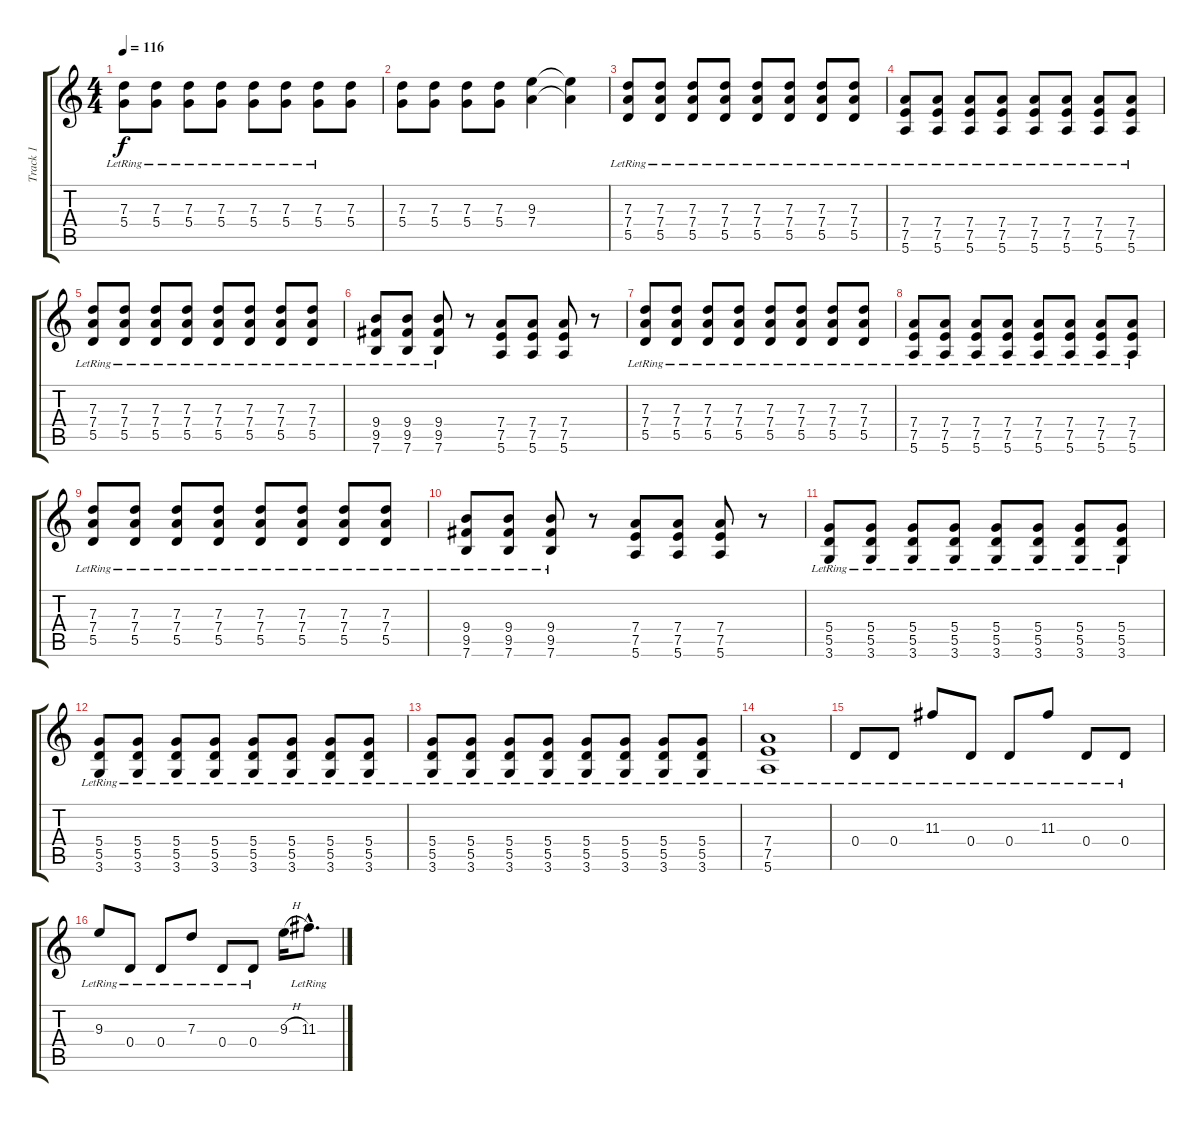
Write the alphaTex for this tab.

\track ("Track 1" "Track 1") {instrument electricguitarclean}
\staff {score tabs}
\tuning (E4 B3 G3 D3 A2 E2) {hide}
\ts (4 4)
\tempo 116
\clef g2
\ks c
(7.3{lr} 5.4{lr}).8{dy f} (7.3{lr} 5.4{lr}).8 (7.3{lr} 5.4{lr}).8 (7.3{lr} 5.4{lr}).8 (7.3{lr} 5.4{lr}).8 (7.3{lr} 5.4{lr}).8 (7.3{lr} 5.4{lr}).8 (7.3 5.4).8 |
(7.3 5.4).8 (7.3 5.4).8 (7.3 5.4).8 (7.3 5.4).8 (9.3 7.4).4 (9.3{t} 7.4{t}).4 |
(7.3{lr} 7.4{lr} 5.5{lr}).8{instrument distortionguitar} (7.3{lr} 7.4{lr} 5.5{lr}).8 (7.3{lr} 7.4{lr} 5.5{lr}).8 (7.3{lr} 7.4{lr} 5.5{lr}).8 (7.3{lr} 7.4{lr} 5.5{lr}).8 (7.3{lr} 7.4{lr} 5.5{lr}).8 (7.3{lr} 7.4{lr} 5.5{lr}).8 (7.3{lr} 7.4{lr} 5.5{lr}).8 |
(7.4{lr} 7.5{lr} 5.6{lr}).8 (7.4{lr} 7.5{lr} 5.6{lr}).8 (7.4{lr} 7.5{lr} 5.6{lr}).8 (7.4{lr} 7.5{lr} 5.6{lr}).8 (7.4{lr} 7.5{lr} 5.6{lr}).8 (7.4{lr} 7.5{lr} 5.6{lr}).8 (7.4{lr} 7.5{lr} 5.6{lr}).8 (7.4{lr} 7.5{lr} 5.6{lr}).8 |
(7.3{lr} 7.4{lr} 5.5{lr}).8 (7.3{lr} 7.4{lr} 5.5{lr}).8 (7.3{lr} 7.4{lr} 5.5{lr}).8 (7.3{lr} 7.4{lr} 5.5{lr}).8 (7.3{lr} 7.4{lr} 5.5{lr}).8 (7.3{lr} 7.4{lr} 5.5{lr}).8 (7.3{lr} 7.4{lr} 5.5{lr}).8 (7.3{lr} 7.4{lr} 5.5{lr}).8 |
(9.4{lr} 9.5{lr} 7.6{lr}).8 (9.4{lr} 9.5{lr} 7.6{lr}).8 (9.4{lr} 9.5{lr} 7.6{lr}).8 r.8 (7.4 7.5 5.6).8 (7.4 7.5 5.6).8 (7.4 7.5 5.6).8 r.8 |
(7.3{lr} 7.4{lr} 5.5{lr}).8 (7.3{lr} 7.4{lr} 5.5{lr}).8 (7.3{lr} 7.4{lr} 5.5{lr}).8 (7.3{lr} 7.4{lr} 5.5{lr}).8 (7.3{lr} 7.4{lr} 5.5{lr}).8 (7.3{lr} 7.4{lr} 5.5{lr}).8 (7.3{lr} 7.4{lr} 5.5{lr}).8 (7.3{lr} 7.4{lr} 5.5{lr}).8 |
(7.4{lr} 7.5{lr} 5.6{lr}).8 (7.4{lr} 7.5{lr} 5.6{lr}).8 (7.4{lr} 7.5{lr} 5.6{lr}).8 (7.4{lr} 7.5{lr} 5.6{lr}).8 (7.4{lr} 7.5{lr} 5.6{lr}).8 (7.4{lr} 7.5{lr} 5.6{lr}).8 (7.4{lr} 7.5{lr} 5.6{lr}).8 (7.4{lr} 7.5{lr} 5.6{lr}).8 |
(7.3{lr} 7.4{lr} 5.5{lr}).8 (7.3{lr} 7.4{lr} 5.5{lr}).8 (7.3{lr} 7.4{lr} 5.5{lr}).8 (7.3{lr} 7.4{lr} 5.5{lr}).8 (7.3{lr} 7.4{lr} 5.5{lr}).8 (7.3{lr} 7.4{lr} 5.5{lr}).8 (7.3{lr} 7.4{lr} 5.5{lr}).8 (7.3{lr} 7.4{lr} 5.5{lr}).8 |
(9.4{lr} 9.5{lr} 7.6{lr}).8 (9.4{lr} 9.5{lr} 7.6{lr}).8 (9.4{lr} 9.5{lr} 7.6{lr}).8 r.8 (7.4 7.5 5.6).8 (7.4 7.5 5.6).8 (7.4 7.5 5.6).8 r.8 |
(5.4{lr} 5.5{lr} 3.6{lr}).8 (5.4{lr} 5.5{lr} 3.6{lr}).8 (5.4{lr} 5.5{lr} 3.6{lr}).8 (5.4{lr} 5.5{lr} 3.6{lr}).8 (5.4{lr} 5.5{lr} 3.6{lr}).8 (5.4{lr} 5.5{lr} 3.6{lr}).8 (5.4{lr} 5.5{lr} 3.6{lr}).8 (5.4{lr} 5.5{lr} 3.6{lr}).8 |
(5.4{lr} 5.5{lr} 3.6{lr}).8 (5.4{lr} 5.5{lr} 3.6{lr}).8 (5.4{lr} 5.5{lr} 3.6{lr}).8 (5.4{lr} 5.5{lr} 3.6{lr}).8 (5.4{lr} 5.5{lr} 3.6{lr}).8 (5.4{lr} 5.5{lr} 3.6{lr}).8 (5.4{lr} 5.5{lr} 3.6{lr}).8 (5.4{lr} 5.5{lr} 3.6{lr}).8 |
(5.4{lr} 5.5{lr} 3.6{lr}).8 (5.4{lr} 5.5{lr} 3.6{lr}).8 (5.4{lr} 5.5{lr} 3.6{lr}).8 (5.4{lr} 5.5{lr} 3.6{lr}).8 (5.4{lr} 5.5{lr} 3.6{lr}).8 (5.4{lr} 5.5{lr} 3.6{lr}).8 (5.4{lr} 5.5{lr} 3.6{lr}).8 (5.4{lr} 5.5{lr} 3.6{lr}).8 |
(7.4{lr} 7.5{lr} 5.6{lr}).1 |
0.4{lr}.8{instrument electricguitarclean} 0.4{lr}.8 11.3{lr}.8 0.4{lr}.8 0.4{lr}.8 11.3{lr}.8 0.4{lr}.8 0.4{lr}.8 |
9.3{lr}.8 0.4{lr}.8 0.4{lr}.8 7.3{lr}.8 0.4{lr}.8 0.4{lr}.8 9.3{h}.16 11.3{hac lr}.8{d}
